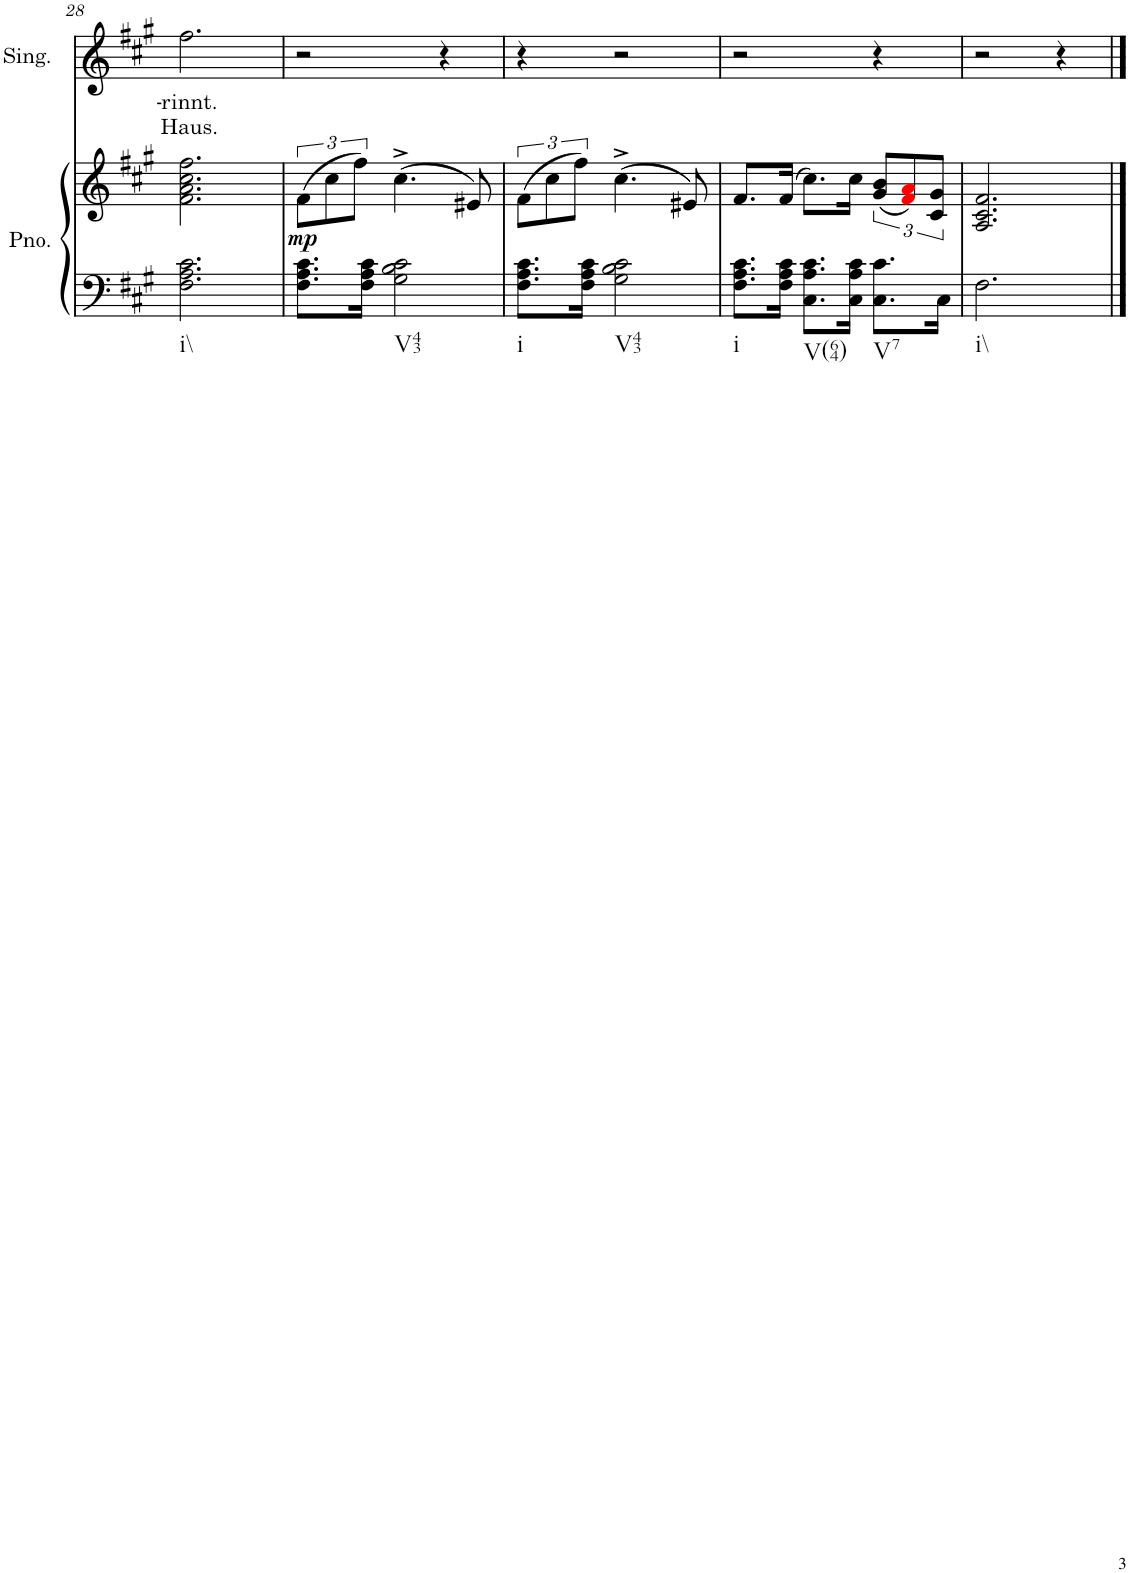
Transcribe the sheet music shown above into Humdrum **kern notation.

**kern	**kern	**dynam	**kern	**text	**text
*part2	*part2	*part2	*part1	*part1	*part1
*staff3	*staff2	*staff2/3	*staff1	*staff1	*staff1
*I"Pianoforte	*	*	*I"Singstimme	*	*
*I'Pno.	*	*	*I'Sing.	*	*
!!LO:PB:g=z
*clefF4	*clefG2	*	*clefG2	*	*
*k[f#c#g#]	*k[f#c#g#]	*	*k[f#c#g#]	*	*
*M3/4	*M3/4	*	*M3/4	*	*
=28	=28	=28	=28	=28	=28
!LO:TX:b:t=i\\	!	!	!	!	!
!	!	!	!	!LO:LY:b	!LO:LY:b
2.F#\ 2.A\ 2.c#\	2.f#\ 2.a\ 2.cc#\ 2.ff#\	.	2.ff#\	-rinnt.	Haus.
=29	=29	=29	=29	=29	=29
!	!	!LO:DY:b	!	!	!
8.F#\ 8.A\ 8.c#\L	(12f#\L	mp	2r	.	.
.	12cc#\	.	.	.	.
.	12ff#\J)	.	.	.	.
16F#\ 16A\ 16c#\Jk	.	.	.	.	.
!LO:TX:b:t=V43	!	!	!	!	!
2G#\ 2B\ 2c#\	(4.cc#^\	.	.	.	.
.	.	.	4r	.	.
.	8e#X/)	.	.	.	.
=30	=30	=30	=30	=30	=30
!LO:TX:b:t=i	!	!	!	!	!
8.F#\ 8.A\ 8.c#\L	(12f#\L	.	4r	.	.
.	12cc#\	.	.	.	.
.	12ff#\J)	.	.	.	.
16F#\ 16A\ 16c#\Jk	.	.	.	.	.
!LO:TX:b:t=V43	!	!	!	!	!
2G#\ 2B\ 2c#\	(4.cc#^\	.	2r	.	.
.	8e#X/)	.	.	.	.
=31	=31	=31	=31	=31	=31
!LO:TX:b:t=i	!	!	!	!	!
8.F#\ 8.A\ 8.c#\L	8.f#/L	.	2r	.	.
16F#\ 16A\ 16c#\Jk	(16f#/Jk	.	.	.	.
!LO:TX:b:t=V(64)	!	!	!	!	!
8.C#\ 8.A\ 8.c#\L	8.cc#\L)	.	.	.	.
16C#\ 16A\ 16c#\Jk	16cc#\Jk	.	.	.	.
!LO:TX:b:t=V7	!	!	!	!	!
8.C#\ 8.c#\L	(12g#/ 12b/L	.	4r	.	.
.	12f#i/ 12ai/)	.	.	.	.
.	12c#/ 12g#/J	.	.	.	.
16C#\Jk	.	.	.	.	.
=32	=32	=32	=32	=32	=32
!LO:TX:b:t=i\\	!	!	!	!	!
2.F#\	2.A/ 2.c#/ 2.f#/	.	2r	.	.
.	.	.	4r	.	.
==	==	==	==	==	==
*-	*-	*-	*-	*-	*-
